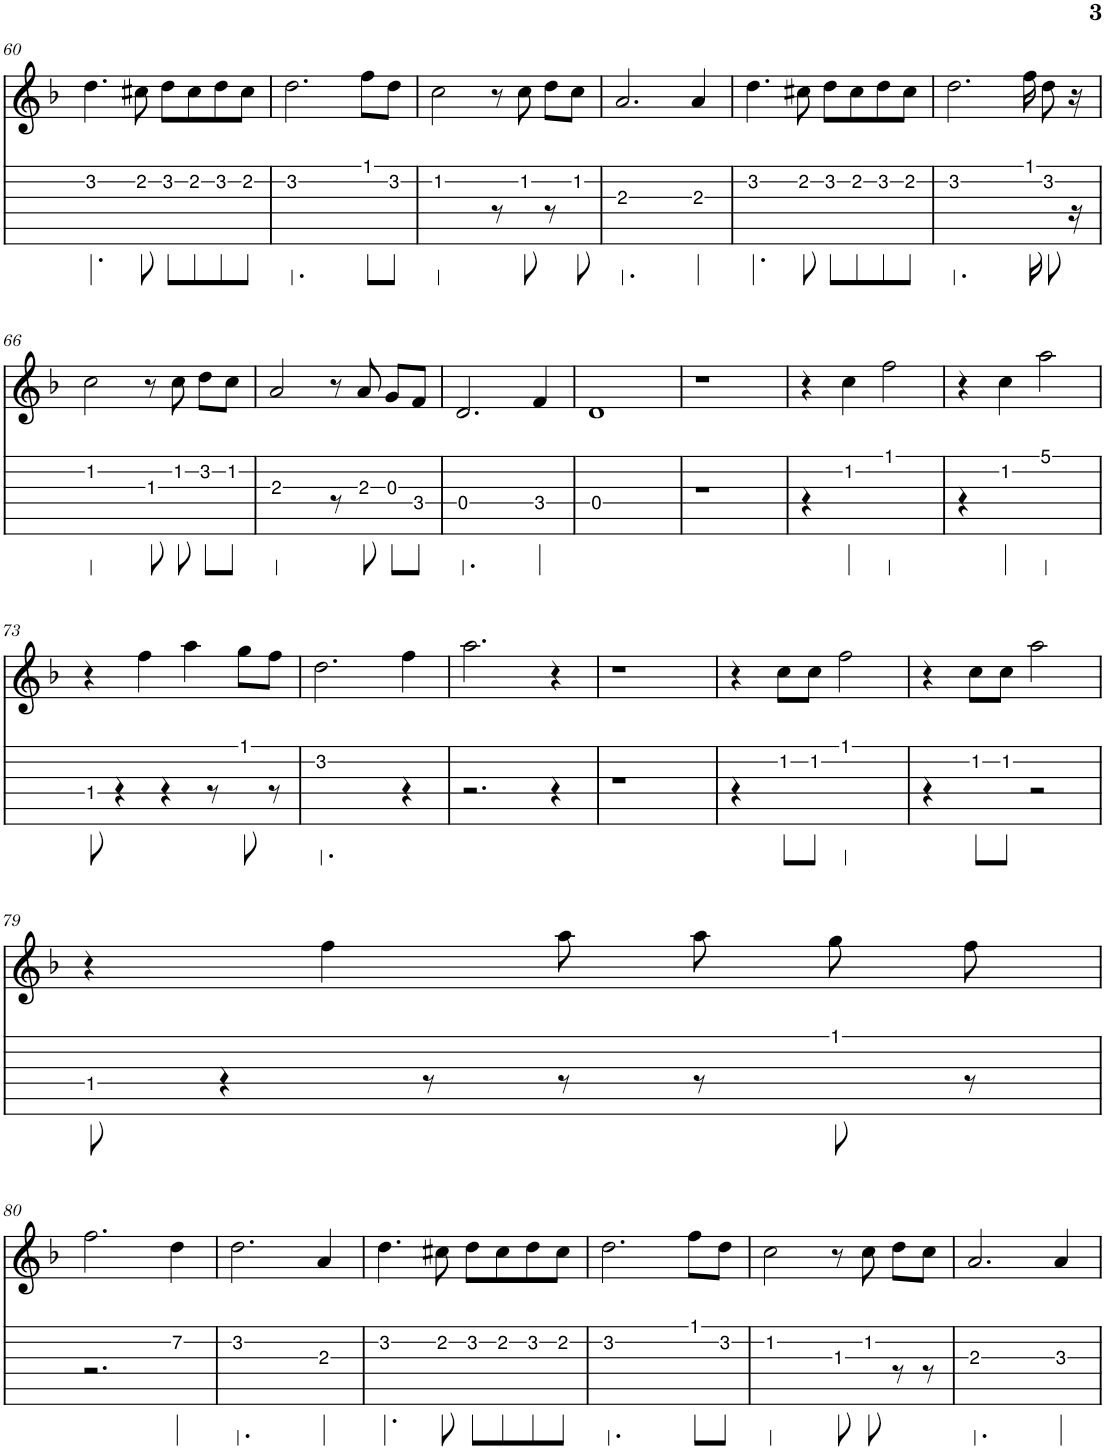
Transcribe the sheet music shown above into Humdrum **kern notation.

**kern	**kern
*part2	*part1
*staff2	*staff1
*I"Acoustic Guitar	*I"Piano
*I'Ac Gtr	*I'Pno
!!LO:PB:g=z
*	*clefG2
*k[]	*k[b-]
*M4/4	*M4/4
=60	=60
4.dn\	4.dd\
8c#X\	8cc#X\
8dn\L	8dd\L
8c#X\	8cc#\
8dn\	8dd\
8c#X\J	8cc#\J
=61	=61
2.dn\	2.dd\
8fn\L	8ff\L
8dn\J	8dd\J
=62	=62
2cn\	2cc\
8r	8r
8cn\	8cc\
8r	8dd\L
8cn\	8cc\J
=63	=63
2.An\	2.a/
4An\	4a/
=64	=64
4.dn\	4.dd\
8c#X\	8cc#X\
8dn\L	8dd\L
8c#X\	8cc#\
8dn\	8dd\
8c#X\J	8cc#\J
=65	=65
2.dn\	2.dd\
16fn\	16ff\
8dn\	8dd\
16r	16r
!!LO:LB:g=z
=66	=66
2cn\	2cc\
8A-X\	8r
8cn\	8cc\
8dn\L	8dd\L
8cn\J	8cc\J
=67	=67
2An\	2a/
8r	8r
8An\	8a/
8Gn\L	8g/L
8Fn\J	8f/J
=68	=68
2.Dn\	2.d/
4Fn\	4f/
=69	=69
1Dn	1d
=70	=70
1r	1r
=71	=71
4r	4r
4cn\	4cc\
2fn\	2ff\
=72	=72
4r	4r
4cn\	4cc\
2an\	2aa\
!!LO:LB:g=z
=73	=73
8E-X\	4r
4r	.
.	4ff\
4r	.
.	4aa\
8r	.
8fn\	8gg\L
8r	8ff\J
=74	=74
2.dn\	2.dd\
4r	4ff\
=75	=75
2.r	2.aa\
4r	4r
=76	=76
1r	1r
=77	=77
4r	4r
8cn\L	8cc\L
8cn\J	8cc\J
2fn\	2ff\
=78	=78
4r	4r
8cn\L	8cc\L
8cn\J	8cc\J
2r	2aa\
!!LO:LB:g=z
=79	=79
8E-X\	4r
4r	.
.	4ff\
8r	.
8r	8aa\
8r	8aa\
8fn\	8gg\
8r	8ff\
!!LO:LB:g=z
=80	=80
2.r	2.ff\
4f#X\	4dd\
=81	=81
2.dn\	2.dd\
4An\	4a/
=82	=82
4.dn\	4.dd\
8c#X\	8cc#X\
8dn\L	8dd\L
8c#X\	8cc#\
8dn\	8dd\
8c#X\J	8cc#\J
=83	=83
2.dn\	2.dd\
8fn\L	8ff\L
8dn\J	8dd\J
=84	=84
2cn\	2cc\
8A-X\	8r
8cn\	8cc\
8r	8dd\L
8r	8cc\J
=85	=85
2.An\	2.a/
4B-X\	4a/
=	=
*-	*-
